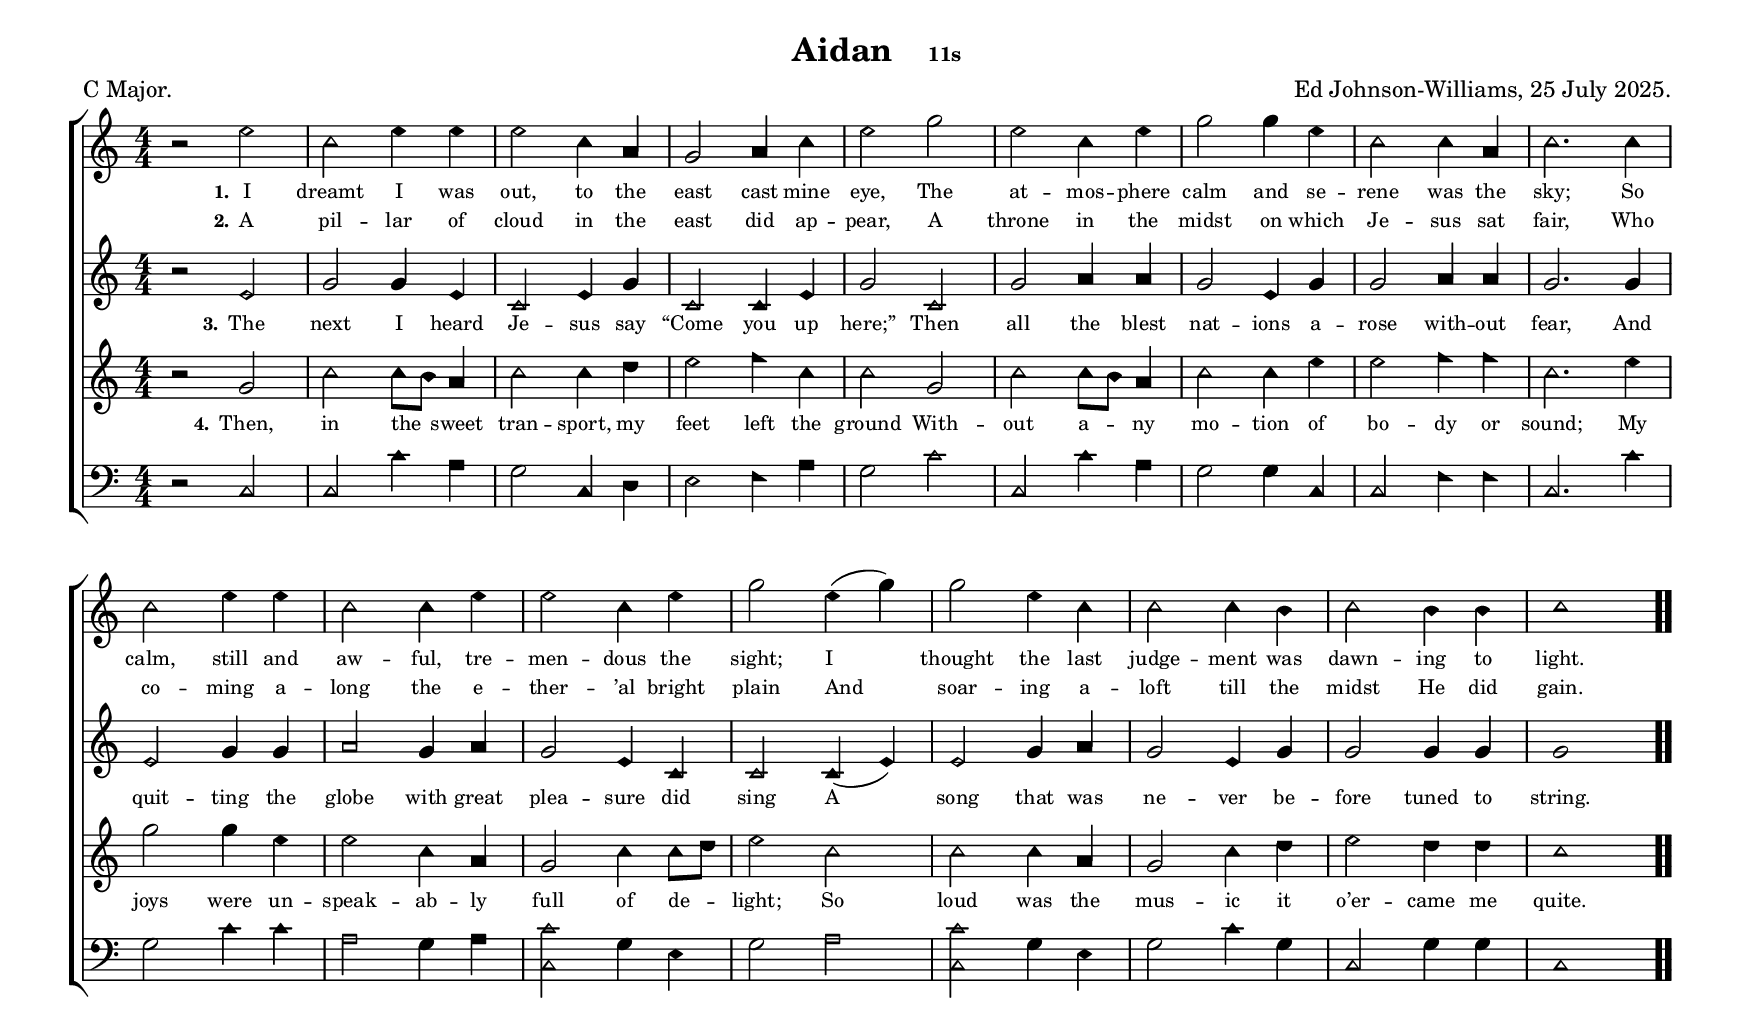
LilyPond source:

\language "espanol"
%%%%%% Sacred Harp Template 0.4 %%%%%%

% A template for easy engraving of shapenote tunes in the style of the
% 1991 edition of the Sacred Harp.
%
% Leland Paul Kusmer – me@lelandpaul.com – February 2011
% Updated by Barry Parsons - September 2015
%
% For more information, see thypyramids.com/fasola


\version "2.16.00"
#(set-default-paper-size "a4landscape")

% \include "../../../partials/old-style-clef.ly"

\paper {

  page-count = #1 % Limit the page size and system count here.
  system-count = #2
  %ragged-last = ##t
  %ragged-bottom = ##t
  system-system-spacing = #'((basic-distance . 0) (padding . 6))
  top-margin = 0.5\in



}

\header {
  title = \markup{
    \bold \smaller
    "Aidan   "  \small{"11s" }
  }% TITLE.  METER.
  %subtitle = \markup \italic \smaller
  %       "For Beth and Matthew"	% Subtitle, alternative title
  %subsubtitle = \markup \italic \tiny
  %        ""	%	Optional Bible verse
  arranger = \markup %\bold \tiny
  "Ed Johnson-Williams, 25 July 2025." % Composer
  meter = \markup {
    %\bold \tiny
    "C Major."
  } % Key signature.  Poet.
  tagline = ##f
  %\markup \tiny
  %	"" % Copyright info if applicable; leave blank otherwise.
}


global = {
  \key 	do								%KEY NOTE

  %Uncomment the mode, below:
  \major
  \aikenHeads    % Aiken Shapes

  % \sacredHarpHeads
  %\minor \sacredHarpHeadsMinor
  \numericTimeSignature
  \time 4/4				%TIME SIGNATURE as n/n
  \defineBarLine ";" #'("|" ";" " ")
  \defineBarLine ";." #'("|" ";." ";.")
  \defineBarLine ".;" #'("|" ".;" ".;")
  \defineBarLine ".." #'(".." ".." "..")
  \defineBarLine ";.." #'(";.." ";.." ";..")
  \defineBarLine ";.;" #'(";.;" ";.;" ";.;")
  \autoBeamOff
  \override Score.RehearsalMark.self-alignment-X = #LEFT






}

%%%%%%% MUSIC %%%%%%%%%
% Music for the A and B sections; uncomment marked lines if repeating

%%%%%%% The A Section %%%%%%%%

trebleA = \relative do'' {
  % Treble A section

  % \repeat volta 2{	% Uncomment to repeat the A section
  % \bar ";"		% Uncomment if repeating

  % MUSIC GOES HERE
  r2

  mi2 |
  do mi4 mi |
  mi2 do4 la |
  sol2 la4 do |
  mi2

  sol |
  mi do4 mi |
  sol2 sol4 mi |
  do2 do4 la |
  do2.



  %  \break	%	Uncomment for line break after A section
  % }				% Uncomment if repeating

}

altoA = \relative do' {
  % Alto A section

  %  \repeat volta 2{	% Uncomment to repeat the A section
  %\bar ";"		% Uncomment if repeating

  % MUSIC GOES HERE
  r2 mi |
  sol2 sol4 mi |
  do2 mi4 sol |
  do,2 do4 mi |
  sol2

  do, |
  sol' la4 la |
  sol2 mi4 sol |
  sol2 la4 la |
  sol2.


  % }				% Uncomment if repeating

}

tenorA = \relative do'' {
  % Tenor A section

  %  \repeat volta 2{	% Uncomment to repeat the A section
  % \bar ";"		% Uncomment if repeating

  % MUSIC GOES HERE
  r2

  sol2 |
  do do8[ si] la4 |
  do2 do4 re |
  mi2 fa4 do |
  do2

  sol |
  do do8[ si] la4 |
  do2 do4 mi |
  mi2 fa4 fa |
  do2.


  % }				% Uncomment if repeating

}

bassA = \relative do' {
  % Bass A section

  %  \repeat volta 2{	% Uncomment to repeat the A section
  %\bar ";"		% Uncomment if repeating

  % MUSIC GOES HERE
  r2

  do, |
  do do'4 la |
  sol2 do,4 re |
  mi2 fa4 la |
  sol2

  do |
  do,2 do'4 la |
  sol2 sol4 do, |
  do2 fa4 fa |
  do2.

  % 	}				% Uncomment if repeating

}

%%%%%%%% The B Section %%%%%%%%

trebleB = \relative do'' {
  % Treble B section

  % \repeat volta 2 {
  % Uncomment to repeat the B section

  % MUSIC GOES HERE
  do4 |
  do2 mi4 mi |
  do2 do4 mi |
  mi2 do4 mi |
  sol2

  mi4( sol) |
  sol2 mi4 do |
  do2 do4 si |
  do2 si4 si |
  do1 |

  \bar ".."

  % }	% Uncomment if repeating

  %{
   \alternative {
    % Uncomment if repeating
     { \set Timing.measureLength = #(ly:make-moment 3/4) \mark \markup \bold \tiny "1." mi2. \bar ";." }	% Uncomment if repeating
     { \set Timing.measureLength = #(ly:make-moment 6/4) \mark \markup \bold \tiny "2." mi1. \bar ".." }	% Uncomment if repeating
  }				% Uncomment if repeating
  %}

  %  \bar ";.."

}

altoB = \relative do'' {
  % Alto B section
  % \repeat volta 2 {
  % Uncomment to repeat the B section

  % MUSIC GOES HERE
  sol4 |
  mi2 sol4 sol |
  la2 sol4 la |
  sol2 mi4 do |
  do2

  do4( mi) |
  mi2 sol4 la |
  sol2 mi4 sol |
  sol2 sol4 sol |
  sol1 |

  %  }	% Uncomment if repeating
  %{
  \alternative {
    % Uncomment if repeating
   { \set Timing.measureLength = #(ly:make-moment 3/4) sol2. \bar ";." }	% Uncomment if repeating
    { \set Timing.measureLength = #(ly:make-moment 6/4) sol1.  }	% Uncomment if repeating
  }	% Uncomment if repeating
  %}

}



tenorB = \relative do'' {
  % Tenor B section

  % \repeat volta 2{
  % Uncomment to repeat the B section

  % MUSIC GOES HERE
  % \bar ".;"
  mi4 |
  sol2 sol4 mi |
  mi2 do4 la |
  sol2 do4 do8[ re] |
  mi2

  do2 |
  do2 do4 la |
  sol2 do4 re |
  mi2 re4 re |
  do1 |

  % }	% Uncomment if repeating
  % \alternative {
  %   % Uncomment if repeating
  %   { \set Timing.measureLength = #(ly:make-moment 5/4) do2.~ do2 \bar ";." }
  %   { \set Timing.measureLength = #(ly:make-moment 6/4) do1.  }
  % }	% Uncomment if repeating

}




bassB = \relative do' {
  % Bass B section

  % \repeat volta 2 {
  % Uncomment to repeat the B section

  % MUSIC GOES HERE
  do4 |
  sol2 do4 do |
  la2 sol4 la |
  <do do,>2 sol4 mi |
  sol2

  la2 |
  <do do,>2 sol4 mi |
  sol2 do4 sol |
  do,2 sol'4 sol |
  do,1 |


  % }	% Uncomment if repeating

  %{
     \alternative {
    % Uncomment if repeating
     { \set Timing.measureLength = #(ly:make-moment 3/4) la4 do2 \bar ";." }	% Uncomment if repeating
     { \set Timing.measureLength = #(ly:make-moment 6/4) la4 do2~ do2.  }	% Uncomment if repeating
  }	% Uncomment if repeating
  %}

}


%%%%%%% TEXT %%%%%%%%%

% Remember to uncomment \addlyrics, below, for only the text that is being used.

%%%%%%% The A Section %%%%%%%%

trebleTextA = \lyricmode {
  \tiny
  \set stanza = "1." % VERSE NUMBER (optional)
  % Lyrics to appear under treble A section
  I dreamt I was out, to the east cast mine eye,
  The at -- mos -- phere calm and se -- rene was the sky;

}

trebleTextATwo = \lyricmode {
  \tiny
  \set stanza = "2." % VERSE NUMBER (optional)
  % Lyrics to appear under treble A section
  A pil -- lar of cloud in the east did ap -- pear,
  A throne in the midst on which Je -- sus sat fair,
  Who co -- ming a -- long the e -- ther -- ’al bright plain
  And soar -- ing a -- loft till the midst He did gain.
}

altoTextA = \lyricmode {
  \tiny
  \set stanza = "3." % VERSE NUMBER (optional)
  % Lyrics to appear under alto A section

  The next I heard Je -- sus say “Come you up here;”
  Then all the blest nat -- ions a -- rose with -- out fear,
  And quit -- ting the globe with great plea -- sure did sing
  A song that was ne -- ver be -- fore tuned to string.
}

tenorTextA = \lyricmode {
  \tiny
  \set stanza = "4." % VERSE NUMBER (optional)
  % Lyrics to appear under tenor A section


  Then, in the sweet tran -- sport, my feet left the ground
  With -- out a -- ny mo -- tion of bo -- dy or sound;
  My joys were un -- speak -- ab -- ly full of de -- light;
  So loud was the mus -- ic it o’er -- came me quite.
}



bassTextA = \lyricmode {
  \tiny
  \set stanza = "" % VERSE NUMBER (optional)
  % Lyrics to appear under bass A section

}

trebleTextB = \lyricmode {
  \tiny
  % Lyrics to appear under treble B section
  So calm, still and aw -- ful, tre -- men -- dous the sight;
  I thought the last judge -- ment was dawn -- ing to light.

}


altoTextB = \lyricmode {
  \tiny
  % Lyrics to appear under alto B section


}


tenorTextB = \lyricmode {
  \tiny
  % Lyrics to appear under tenor B section



}



bassTextB = \lyricmode {
  \tiny
  % Lyrics to appear under bass B section



}


%%%%%%%%% LAYOUT %%%%%%%%%%%
% The only modification necessary below here: Uncomment text that you'd like to add.

\score {
  \new ChoirStaff <<

    \new Staff = treble <<
      \new Voice = "treble" {
        \global
        % \transpose do fa {	% Uncomment if transposing. x = original key; y = target key
        \trebleA
        \trebleB
        % }	%  Uncomment if transposing
      }
      \new Lyrics  \lyricsto "treble" { \trebleTextA \trebleTextB }
      \new Lyrics  \lyricsto "treble" { \trebleTextATwo }
      %\new Lyrics  \lyricsto "treble" { \repeat unfold 28 { \skip 1 } \trebleTextB }
      %\new Lyrics \lyricsto "treble" { \repeat unfold NN { \skip 1 } \trebleTextBtwo }				% Uncomment to add text
    >>

    \new Staff = alto <<
      \new Voice = "alto" {
        \global
        % \transpose do fa {	% Uncomment if transposing. x = original key; y = target key
        \altoA
        \altoB
        % }
      }
      \new Lyrics  \lyricsto "alto" { \altoTextA }
      %\new Lyrics \lyricsto "alto" { \repeat unfold NN { \skip 1 } \altoTextBtwo }
    >>

    \new Staff = tenor <<
      \new Voice = "tenor" {
        \global
        % \transpose do fa {	% Uncomment if transposing. x = original key; y = target key
        \tenorA
        \tenorB
        % }	% Uncomment if transposing
      }
      \new Lyrics  \lyricsto "tenor" { \tenorTextA \tenorTextB }
      % \new Lyrics  \lyricsto "tenor" { \repeat unfold 28 { \skip 1 } \tenorTextB }
      %\new Lyrics \lyricsto "tenor" { \repeat unfold NN { \skip 1 } \tenorTextBtwo }
    >>

    \new Staff = bass <<
      \clef bass
      \new Voice = "bass" {
        \global
        % \transpose do fa {	% Uncomment if transposing. x = original key; y = target key
        \bassA
        \bassB
        % }	% Uncomment if transposing
      }
      % \new Lyrics  \lyricsto "bass" { \bassTextA }
      % \new Lyrics  \lyricsto "bass" { \repeat unfold 28 { \skip 1 } \bassTextB }
      %\new Lyrics \lyricsto "bass" { \repeat unfold NN { \skip 1 } \bassTextBtwo }
    >>
  >>
  \layout {
    indent = 0\cm

    \context {
      \Score
      \remove "Bar_number_engraver"
      \omit VoltaBracket
      \override RehearsalMark.self-alignment-X = #LEFT
      \override TimeSignature.break-visibility = ##(#f #t #t)
      \override NoteHead.font-size = #1

      startRepeatBarType = #";"	%	Uncomment if repeats start mid-bar
      %	startRepeatBarType = #".;"	%	Uncomment if repeats start on barline
      endRepeatBarType = #";."
      doubleRepeatBarType = ";.;"

    }


  }
  \midi {
    \context {
      \Score
      tempoWholesPerMinute = #(ly:make-moment 96 2) %Sets the metronome speed and value of the beat
    }
  }
}